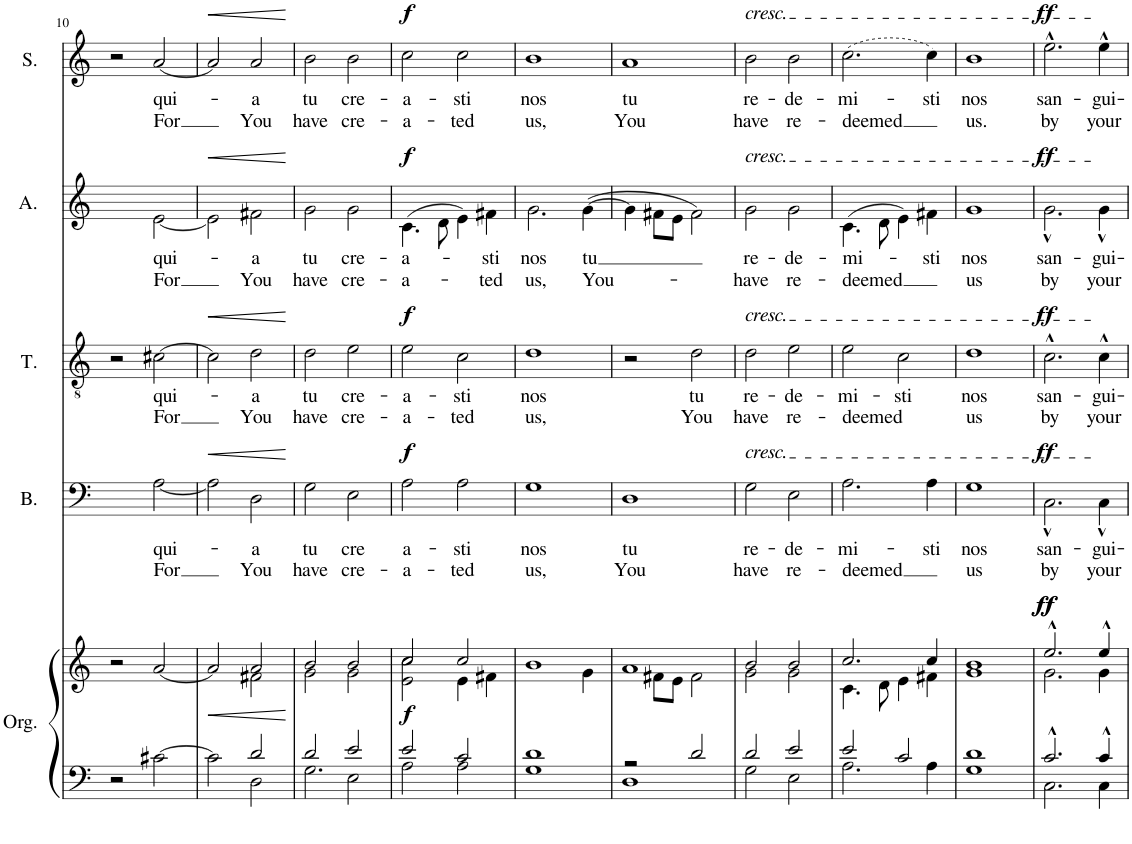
**kern	**kern	**dynam	**kern	**text	**text	**dynam	**kern	**text	**text	**dynam	**kern	**text	**text	**dynam	**kern	**text	**text	**dynam
*part5	*part5	*part5	*part4	*part4	*part4	*part4	*part3	*part3	*part3	*part3	*part2	*part2	*part2	*part2	*part1	*part1	*part1	*part1
*staff6	*staff5	*staff5/6	*staff4	*staff4	*staff4	*staff4	*staff3	*staff3	*staff3	*staff3	*staff2	*staff2	*staff2	*staff2	*staff1	*staff1	*staff1	*staff1
*I"Organ, Piano	*	*	*I"Bass	*	*	*	*I"Tenor	*	*	*	*I"Alto	*	*	*	*I"Soprano	*	*	*
*I'Org.	*	*	*I'B.	*	*	*	*I'T.	*	*	*	*I'A.	*	*	*	*I'S.	*	*	*
!!LO:PB:g=z
*clefF4	*clefG2	*	*clefF4	*	*	*	*clefGv2	*	*	*	*clefG2	*	*	*	*clefG2	*	*	*
*k[]	*k[]	*	*k[]	*	*	*	*k[]	*	*	*	*k[]	*	*	*	*k[]	*	*	*
*M4/4	*M4/4	*	*M4/4	*	*	*	*M4/4	*	*	*	*M4/4	*	*	*	*M4/4	*	*	*
=10	=10	=10	=10	=10	=10	=10	=10	=10	=10	=10	=10	=10	=10	=10	=10	=10	=10	=10
*	*	*	*^	*	*	*	*	*	*	*	*^	*	*	*	*	*	*	*
2r	2r	.	1ryy	2ryy	.	.	.	2r	.	.	.	1ryy	2ryy	.	.	.	2r	.	.	.
!	!	!	!	!	!LO:LY:b	!LO:LY:b	!	!	!LO:LY:b	!LO:LY:b	!	!	!	!LO:LY:b	!LO:LY:b	!	!	!LO:LY:b	!LO:LY:b	!
[2c#X\	[2a/	.	.	[2A\	qui-	For	.	[2c#X\	qui-	For	.	.	[2e\	qui-	-For	.	[2a/	qui-	For	.
=11	=11	=11	=11	=11	=11	=11	=11	=11	=11	=11	=11	=11	=11	=11	=11	=11	=11	=11	=11	=11
*^	*^	*	*	*	*	*	*	*	*	*	*	*	*	*	*	*	*	*	*	*
!	!	!	!	!	!	!	!	!	!LO:HP:b	!	!	!	!LO:HP:b	!	!	!	!	!LO:HP:b	!	!	!	!LO:HP:b
2c#\]	2ryy	2a/]	2ryy	.	1ryy	2A\]	.	.	<	2c#\]	.	.	<	1ryy	2e\]	.	.	<	2a/]	.	.	<
!	!	!	!	!	!	!	!LO:LY:b	!LO:LY:b	!	!	!LO:LY:b	!LO:LY:b	!	!	!	!LO:LY:b	!LO:LY:b	!	!	!LO:LY:b	!LO:LY:b	!
2d/	2D\	2a/	2f#X\	.	.	2D\	-a	You	.	2d\	-a	You	.	.	2f#X\	-a	You	.	2a/	-a	You	.
*v	*v	*	*	*	*v	*v	*	*	*	*	*	*	*	*v	*v	*	*	*	*	*	*	*
*	*v	*v	*	*	*	*	*	*	*	*	*	*	*	*	*	*	*	*	*
.	.	.	.	.	.	[	.	.	.	[	.	.	.	[	.	.	.	[
=12	=12	=12	=12	=12	=12	=12	=12	=12	=12	=12	=12	=12	=12	=12	=12	=12	=12	=12
*^	*^	*	*^	*	*	*	*	*	*	*	*	*	*	*	*	*	*	*
*	*^	*	*	*	*	*	*	*	*	*	*	*	*	*	*	*	*	*	*	*	*
!	!	!	!	!	!	!	!	!LO:LY:b	!LO:LY:b	!	!	!LO:LY:b	!LO:LY:b	!	!	!LO:LY:b	!LO:LY:b	!	!	!LO:LY:b	!LO:LY:b	!
*	*	*	*	*	*	*	*	*	*	*	*	*	*	*	*^	*	*	*	*	*	*	*
2d/	2ryy	2.G\	2b/	2g\	.	1ryy	2G\	tu	have	.	2d\	tu	have	.	2ryy	2g\	tu	have	.	2b\	tu	have	.
!	!	!	!	!	!	!	!	!LO:LY:b	!LO:LY:b	!	!	!LO:LY:b	!LO:LY:b	!	!	!	!LO:LY:b	!LO:LY:b	!	!	!LO:LY:b	!LO:LY:b	!
2e/	2E\	.	2b/	2g\	.	.	2E\	cre	cre-	.	2e\	cre-	cre-	.	2ryy	2g\	cre-	cre-	.	2b\	cre-	cre-	.
.	.	4ryy	.	.	.	.	.	.	.	.	.	.	.	.	.	.	.	.	.	.	.	.	.
=13	=13	=13	=13	=13	=13	=13	=13	=13	=13	=13	=13	=13	=13	=13	=13	=13	=13	=13	=13	=13	=13	=13	=13
!	!	!	!	!	!LO:DY:a=2	!	!	!LO:LY:b	!LO:LY:b	!LO:DY:a	!	!LO:LY:b	!LO:LY:b	!LO:DY:a	!	!	!LO:LY:b	!LO:LY:b	!LO:DY:a	!	!LO:LY:b	!LO:LY:b	!LO:DY:a
*	*v	*v	*	*	*	*	*	*	*	*	*	*	*	*	*	*	*	*	*	*	*	*	*
2e/	2A\	2cc/	2e\ 2cc\	f	1ryy	2A\	-a-	-a-	f	2e\	-a-	-a-	f	1ryy	(>4.c\	-a-	-a-	f	2cc\	-a-	-a-	f
.	.	.	.	.	.	.	.	.	.	.	.	.	.	.	8d\	.	.	.	.	.	.	.
!	!	!	!	!	!	!	!LO:LY:b	!LO:LY:b	!	!	!LO:LY:b	!LO:LY:b	!	!	!	!	!	!	!	!LO:LY:b	!LO:LY:b	!
2c/	2A\	2cc/	4e\	.	.	2A\	-sti	-ted	.	2c\	-sti	-ted	.	.	4e\)	.	.	.	2cc\	-sti	-ted	.
!	!	!	!	!	!	!	!	!	!	!	!	!	!	!	!	!LO:LY:b	!LO:LY:b	!	!	!	!	!
.	.	.	4f#X\	.	.	.	.	.	.	.	.	.	.	.	4f#X\	-sti	-ted	.	.	.	.	.
=14	=14	=14	=14	=14	=14	=14	=14	=14	=14	=14	=14	=14	=14	=14	=14	=14	=14	=14	=14	=14	=14	=14
!	!	!	!	!	!	!	!LO:LY:b	!LO:LY:b	!	!	!LO:LY:b	!LO:LY:b	!	!	!	!LO:LY:b	!LO:LY:b	!	!	!LO:LY:b	!LO:LY:b	!
1d	1G	1b	2.ryy	.	1ryy	1G	nos	us,	.	1d	nos	us,	.	1ryy	2.g\	nos	us,	.	1b	nos	us,	.
!	!	!	!	!	!	!	!	!	!	!	!	!	!	!	!	!LO:LY:b	!LO:LY:b	!	!	!	!	!
.	.	.	4g\	.	.	.	.	.	.	.	.	.	.	.	(>[>4g\	tu	You-	.	.	.	.	.
=15	=15	=15	=15	=15	=15	=15	=15	=15	=15	=15	=15	=15	=15	=15	=15	=15	=15	=15	=15	=15	=15	=15
!	!	!	!	!	!	!	!LO:LY:b	!LO:LY:b	!	!	!	!	!	!	!	!	!	!	!	!LO:LY:b	!LO:LY:b	!
2r	1D	1a	4ryy	.	1ryy	1D	tu	You	.	2r	.	.	.	1ryy	4g\]	.	.	.	1a	tu	You	.
.	.	.	8f#X\L	.	.	.	.	.	.	.	.	.	.	.	8f#X\L	.	.	.	.	.	.	.
.	.	.	8e\J	.	.	.	.	.	.	.	.	.	.	.	8e\J	.	.	.	.	.	.	.
!	!	!	!	!	!	!	!	!	!	!	!LO:LY:b	!LO:LY:b	!	!	!	!	!	!	!	!	!	!
2d/	.	.	2f#\	.	.	.	.	.	.	2d\	tu	You	.	.	2f#\)	.	.	.	.	.	.	.
=16	=16	=16	=16	=16	=16	=16	=16	=16	=16	=16	=16	=16	=16	=16	=16	=16	=16	=16	=16	=16	=16	=16
!	!	!	!	!	!	!	!	!	!	!	!	!	!	!	!	!	!	!	!LO:TX:a:i:t=cresc.	!	!	!
!	!	!	!	!	!	!	!	!	!	!	!	!	!	!LO:TX:a:i:t=cresc.	!	!	!	!	!	!	!	!
!	!	!	!	!	!	!	!	!	!	!LO:TX:a:i:t=cresc.	!	!	!	!	!	!	!	!	!	!	!	!
!	!	!	!	!	!LO:TX:a:i:t=cresc.	!	!	!	!	!	!	!	!	!	!	!	!	!	!	!	!	!
!	!	!	!	!	!	!	!LO:LY:b	!LO:LY:b	!	!	!LO:LY:b	!LO:LY:b	!	!	!	!LO:LY:b	!LO:LY:b	!	!	!LO:LY:b	!LO:LY:b	!
2d/	2G\	2b/	2g\	.	1ryy	2G\	re-	have	.	2d\	re-	have	.	1ryy	2g\	re-	-have	.	2b\	re-	have	.
!	!	!	!	!	!	!	!LO:LY:b	!LO:LY:b	!	!	!LO:LY:b	!LO:LY:b	!	!	!	!LO:LY:b	!LO:LY:b	!	!	!LO:LY:b	!LO:LY:b	!
2e/	2E\	2b/	2g\	.	.	2E\	-de-	re-	.	2e\	-de-	re-	.	.	2g\	-de-	re-	.	2b\	-de-	re-	.
=17	=17	=17	=17	=17	=17	=17	=17	=17	=17	=17	=17	=17	=17	=17	=17	=17	=17	=17	=17	=17	=17	=17
!	!	!	!	!	!	!	!LO:LY:b	!LO:LY:b	!	!	!LO:LY:b	!LO:LY:b	!	!	!	!LO:LY:b	!LO:LY:b	!	!	!LO:LY:b	!LO:LY:b	!
2e/	2.A\	2.cc/	4.c\	.	1ryy	2.A\	-mi-	-deemed	.	2e\	-mi-	-deemed	.	1ryy	(>4.c\	-mi-	-deemed	.	(2.cc\	-mi-	-deemed	.
.	.	.	8d\	.	.	.	.	.	.	.	.	.	.	.	8d\	.	.	.	.	.	.	.
!	!	!	!	!	!	!	!	!	!	!	!LO:LY:b	!	!	!	!	!	!	!	!	!	!	!
2c/	.	.	4e\	.	.	.	.	.	.	2c\	-sti	.	.	.	4e\)	.	.	.	.	.	.	.
!	!	!	!	!	!	!	!LO:LY:b	!	!	!	!	!	!	!	!	!LO:LY:b	!	!	!	!LO:LY:b	!	!
.	4A\	4cc/	4f#X\	.	.	4A\	-sti	.	.	.	.	.	.	.	4f#X\	-sti	.	.	4cc\)	-sti	.	.
=18	=18	=18	=18	=18	=18	=18	=18	=18	=18	=18	=18	=18	=18	=18	=18	=18	=18	=18	=18	=18	=18	=18
!	!	!	!	!	!	!	!LO:LY:b	!LO:LY:b	!	!	!LO:LY:b	!LO:LY:b	!	!	!	!LO:LY:b	!LO:LY:b	!	!	!LO:LY:b	!LO:LY:b	!
1d	1G	1b	1g	.	1ryy	1G	nos	us	.	1d	nos	us	.	1ryy	1g	nos	us	.	1b	nos	us.	.
=19	=19	=19	=19	=19	=19	=19	=19	=19	=19	=19	=19	=19	=19	=19	=19	=19	=19	=19	=19	=19	=19	=19
!	!	!	!	!LO:DY:a	!	!	!LO:LY:b	!LO:LY:b	!	!	!LO:LY:b	!LO:LY:b	!	!	!	!LO:LY:b	!LO:LY:b	!	!	!LO:LY:b	!LO:LY:b	!
!	!	!	!	!LO:DY:n=1:a	!	!	!	!	!LO:DY:a	!	!	!	!LO:DY:a	!	!	!	!	!LO:DY:a	!	!	!	!LO:DY:a
2.c^^/	2.C\	2.ee^^/	2.g\	ff ff	1ryy	2.C^^\	san-	by	ff	2.c^^\	san-	by	ff	2.ryy	2.g^^\	san-	by	ff	2.ee^^\	san-	by	ff
!	!	!	!	!	!	!	!LO:LY:b	!LO:LY:b	!	!	!LO:LY:b	!LO:LY:b	!	!	!	!LO:LY:b	!LO:LY:b	!	!	!LO:LY:b	!LO:LY:b	!
4c^^/	4C\	4ee^^/	4g\	.	.	4C^^\	-gui-	your	.	4c^^\	-gui-	your	.	4ryy	4g^^\	-gui-	your	.	4ee^^\	-gui-	your	.
*v	*v	*	*	*	*v	*v	*	*	*	*	*	*	*	*v	*v	*	*	*	*	*	*	*
*	*v	*v	*	*	*	*	*	*	*	*	*	*	*	*	*	*	*	*	*
=	=	=	=	=	=	=	=	=	=	=	=	=	=	=	=	=	=	=
*-	*-	*-	*-	*-	*-	*-	*-	*-	*-	*-	*-	*-	*-	*-	*-	*-	*-	*-
